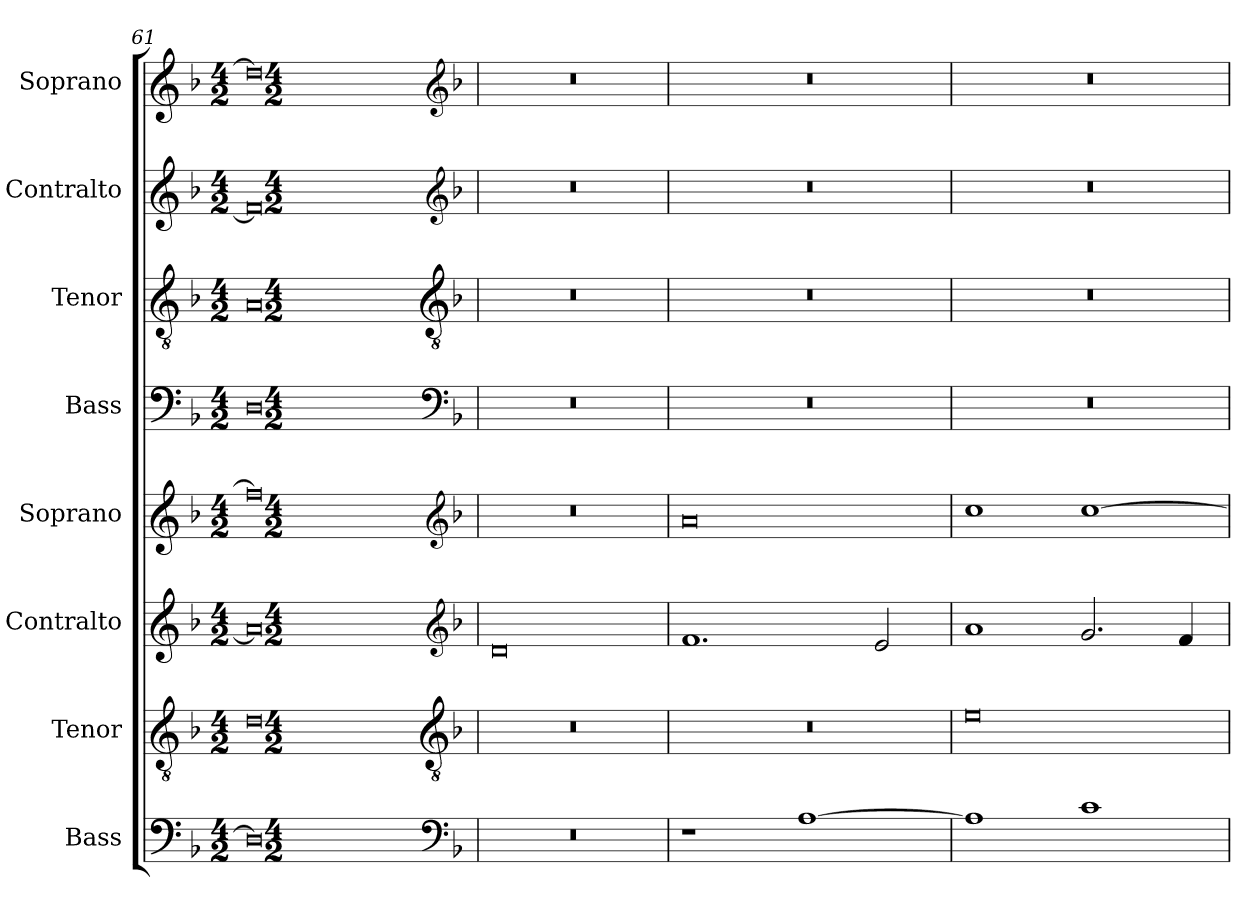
**kern	**kern	**kern	**kern	**kern	**kern	**kern	**kern
*part8	*part7	*part6	*part5	*part4	*part3	*part2	*part1
*staff8	*staff7	*staff6	*staff5	*staff4	*staff3	*staff2	*staff1
*I"Bass	*I"Tenor	*I"Contralto	*I"Soprano	*I"Bass	*I"Tenor	*I"Contralto	*I"Soprano
*I'B	*I'T	*I'A	*I'S	*I'B	*I'T	*I'A	*I'S
*clefF4	*clefGv2	*clefG2	*clefG2	*clefF4	*clefGv2	*clefG2	*clefG2
*k[b-]	*k[b-]	*k[b-]	*k[b-]	*k[b-]	*k[b-]	*k[b-]	*k[b-]
*G:dor	*G:dor	*G:dor	*G:dor	*G:dor	*G:dor	*G:dor	*G:dor
*M4/2	*M4/2	*M4/2	*M4/2	*M4/2	*M4/2	*M4/2	*M4/2
=61	=61	=61	=61	=61	=61	=61	=61
0D]	0d	0a]	0ff#]	0D	0A	0f#]	0dd]
*clefF4	*clefGv2	*clefG2	*clefG2	*clefF4	*clefGv2	*clefG2	*clefG2
*k[b-]	*k[b-]	*k[b-]	*k[b-]	*k[b-]	*k[b-]	*k[b-]	*k[b-]
*G:dor	*G:dor	*G:dor	*G:dor	*G:dor	*G:dor	*G:dor	*G:dor
*M4/2	*M4/2	*M4/2	*M4/2	*M4/2	*M4/2	*M4/2	*M4/2
=62	=62	=62	=62	=62	=62	=62	=62
0r	0r	0d	0r	0r	0r	0r	0r
=63	=63	=63	=63	=63	=63	=63	=63
1r	0r	1.f	0a	0r	0r	0r	0r
[1A	.	.	.	.	.	.	.
.	.	2e	.	.	.	.	.
=64	=64	=64	=64	=64	=64	=64	=64
1A]	0e	1a	1cc	0r	0r	0r	0r
1c	.	2.g	[1cc	.	.	.	.
.	.	4f	.	.	.	.	.
=	=	=	=	=	=	=	=
*-	*-	*-	*-	*-	*-	*-	*-
